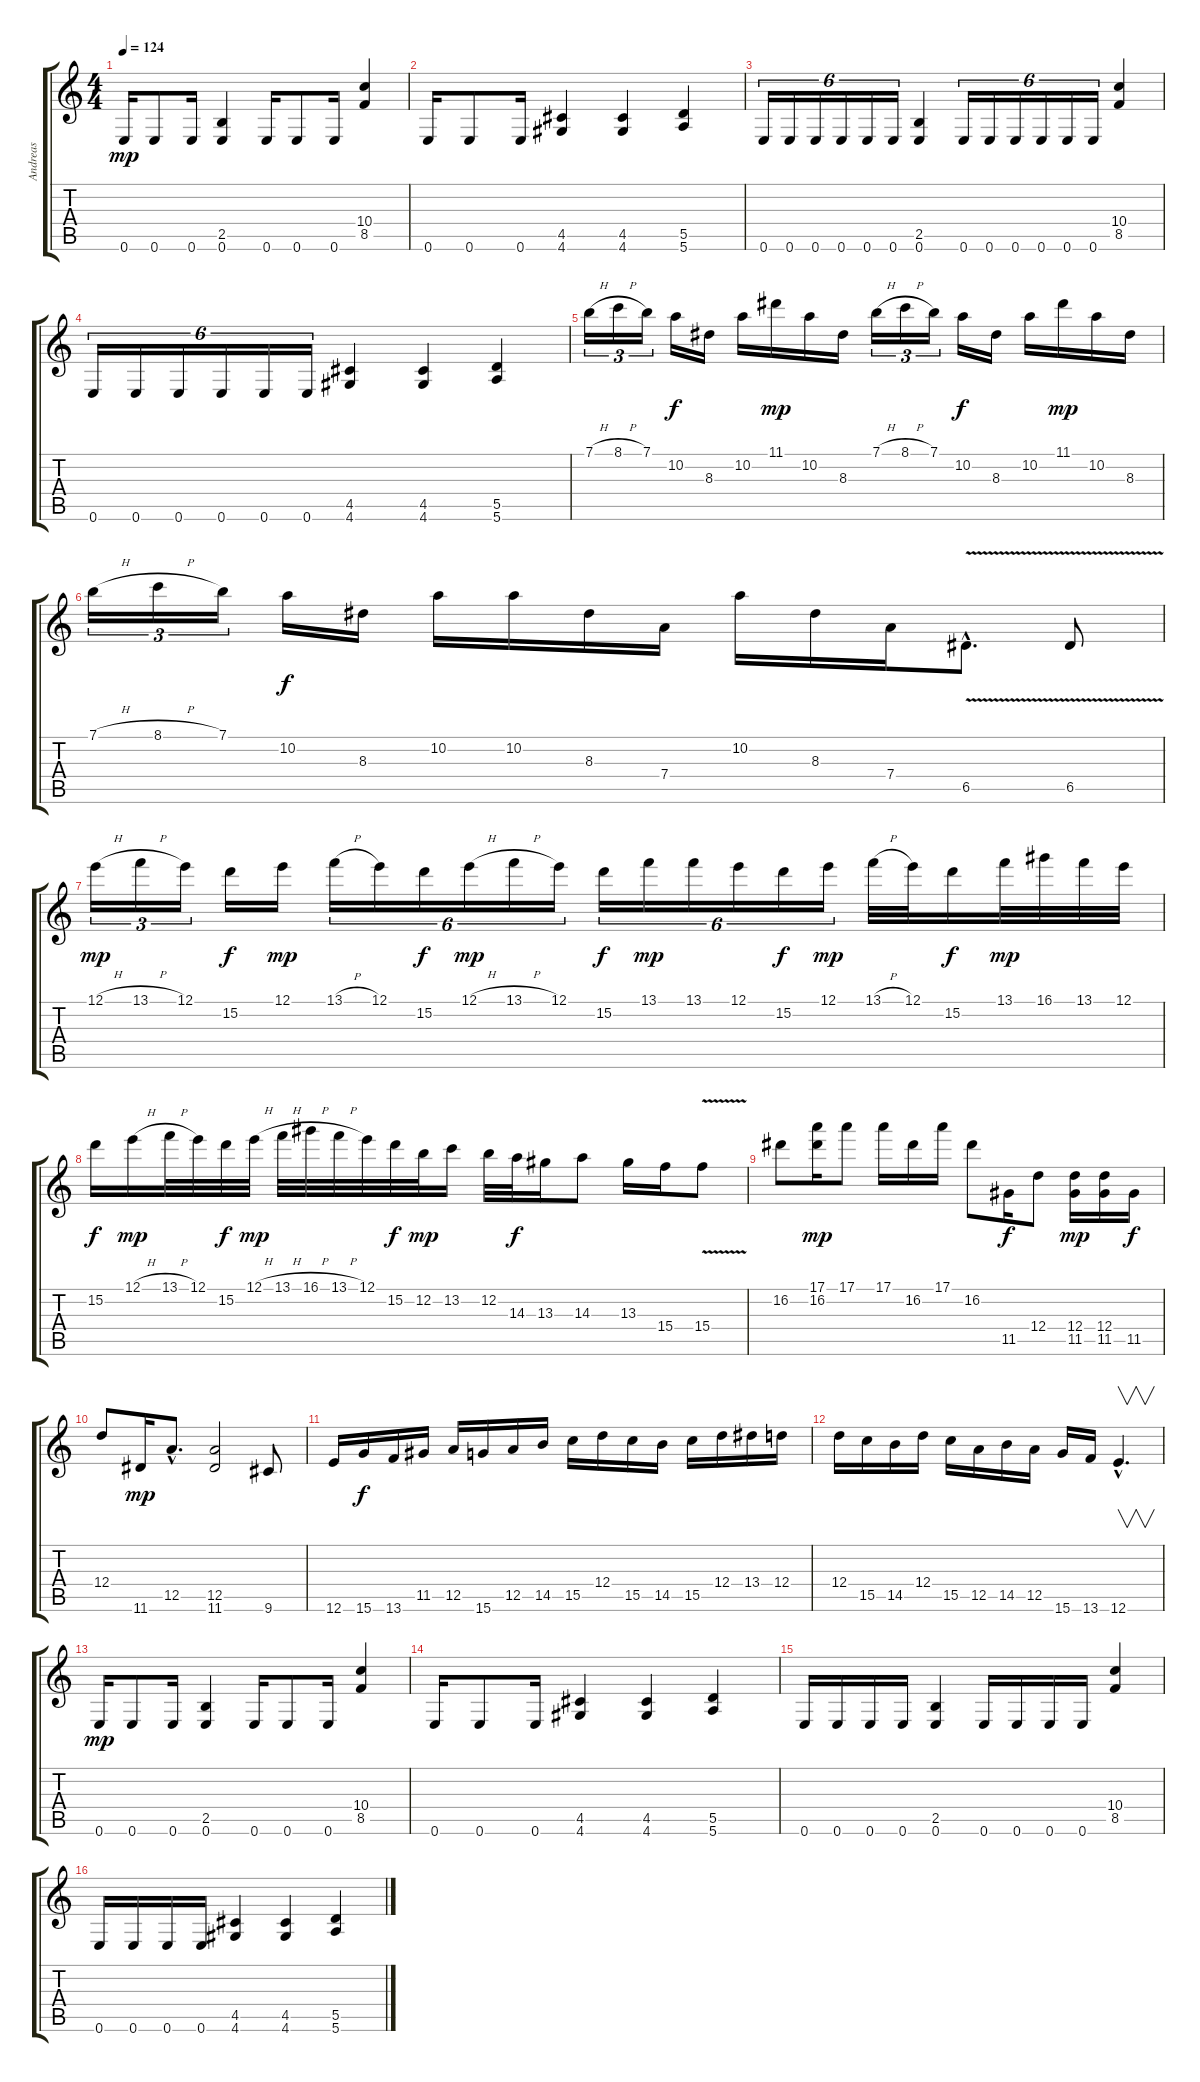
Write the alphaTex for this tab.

\track ("Andreas" "Andreas") {instrument overdrivenguitar}
\staff {score tabs}
\tuning (E4 B3 G3 D3 A2 E2) {hide}
\ts (4 4)
\tempo 124
\clef g2
\ks c
0.6.16{dy mp} 0.6.8 0.6.16 (2.5 0.6).4 0.6.16 0.6.8 0.6.16 (10.4 8.5).4 |
0.6.16 0.6.8 0.6.16 (4.5 4.6).4 (4.5 4.6).4 (5.5 5.6).4 |
0.6.16{tu (6 4)} 0.6.16{tu (6 4)} 0.6.16{tu (6 4)} 0.6.16{tu (6 4)} 0.6.16{tu (6 4)} 0.6.16{tu (6 4)} (2.5 0.6).4 0.6.16{tu (6 4)} 0.6.16{tu (6 4)} 0.6.16{tu (6 4)} 0.6.16{tu (6 4)} 0.6.16{tu (6 4)} 0.6.16{tu (6 4)} (10.4 8.5).4 |
0.6.16{tu (6 4)} 0.6.16{tu (6 4)} 0.6.16{tu (6 4)} 0.6.16{tu (6 4)} 0.6.16{tu (6 4)} 0.6.16{tu (6 4)} (4.5 4.6).4 (4.5 4.6).4 (5.5 5.6).4 |
7.1{h}.16{tu (3 2)} 8.1{h}.16{tu (3 2)} 7.1.16{tu (3 2)} 10.2.16{dy f} 8.3.16 10.2.16 11.1.16{dy mp} 10.2.16 8.3.16 7.1{h}.16{tu (3 2)} 8.1{h}.16{tu (3 2)} 7.1.16{tu (3 2)} 10.2.16{dy f} 8.3.16 10.2.16 11.1.16{dy mp} 10.2.16 8.3.16 |
7.1{h}.16{tu (3 2)} 8.1{h}.16{tu (3 2)} 7.1.16{tu (3 2)} 10.2.16{dy f} 8.3.16 10.2.16 10.2.16 8.3.16 7.4.16 10.2.16 8.3.16 7.4.16 6.5{v hac}.8{d} 6.5{v}.8 |
12.1{h}.16{tu (3 2) dy mp} 13.1{h}.16{tu (3 2)} 12.1.16{tu (3 2)} 15.2.16{dy f} 12.1.16{dy mp} 13.1{h}.16{tu (6 4)} 12.1.16{tu (6 4)} 15.2.16{tu (6 4) dy f} 12.1{h}.16{tu (6 4) dy mp} 13.1{h}.16{tu (6 4)} 12.1.16{tu (6 4)} 15.2.16{tu (6 4) dy f} 13.1.16{tu (6 4) dy mp} 13.1.16{tu (6 4)} 12.1.16{tu (6 4)} 15.2.16{tu (6 4) dy f} 12.1.16{tu (6 4) dy mp} 13.1{h}.32 12.1.32 15.2.16{dy f} 13.1.32{dy mp} 16.1.32 13.1.32 12.1.32 |
15.2.16{dy f} 12.1{h}.16{dy mp} 13.1{h}.32 12.1.32 15.2.32{dy f} 12.1{h}.32{dy mp} 13.1{h}.32 16.1{h}.32 13.1{h}.32 12.1.32 15.2.32{dy f} 12.2.32{dy mp} 13.2.16 12.2.32 14.3.32{dy f} 13.3.16 14.3.8 13.3.16 15.4.16 15.4{v}.8 |
16.2.8 (17.1 16.2).16{dy mp} 17.1.8 17.1.16 16.2.16 17.1.16 16.2.8 11.5.16{dy f} 12.4.8 (12.4 11.5).16{dy mp} (12.4 11.5).16 11.5.16{dy f} |
12.4.8 11.6.16{dy mp} 12.5{hac}.8{d} (12.5 11.6).2 9.6.8 |
12.6.16 15.6.16{dy f} 13.6.16 11.5.16 12.5.16 15.6.16 12.5.16 14.5.16 15.5.16 12.4.16 15.5.16 14.5.16 15.5.16 12.4.16 13.4.16 12.4.16 |
12.4.16 15.5.16 14.5.16 12.4.16 15.5.16 12.5.16 14.5.16 12.5.16 15.6.16 13.6.16 12.6{hac}.4{v d} |
0.6.16{dy mp} 0.6.8 0.6.16 (2.5 0.6).4 0.6.16 0.6.8 0.6.16 (10.4 8.5).4 |
0.6.16 0.6.8 0.6.16 (4.5 4.6).4 (4.5 4.6).4 (5.5 5.6).4 |
0.6.16 0.6.16 0.6.16 0.6.16 (2.5 0.6).4 0.6.16 0.6.16 0.6.16 0.6.16 (10.4 8.5).4 |
0.6.16 0.6.16 0.6.16 0.6.16 (4.5 4.6).4 (4.5 4.6).4 (5.5 5.6).4
